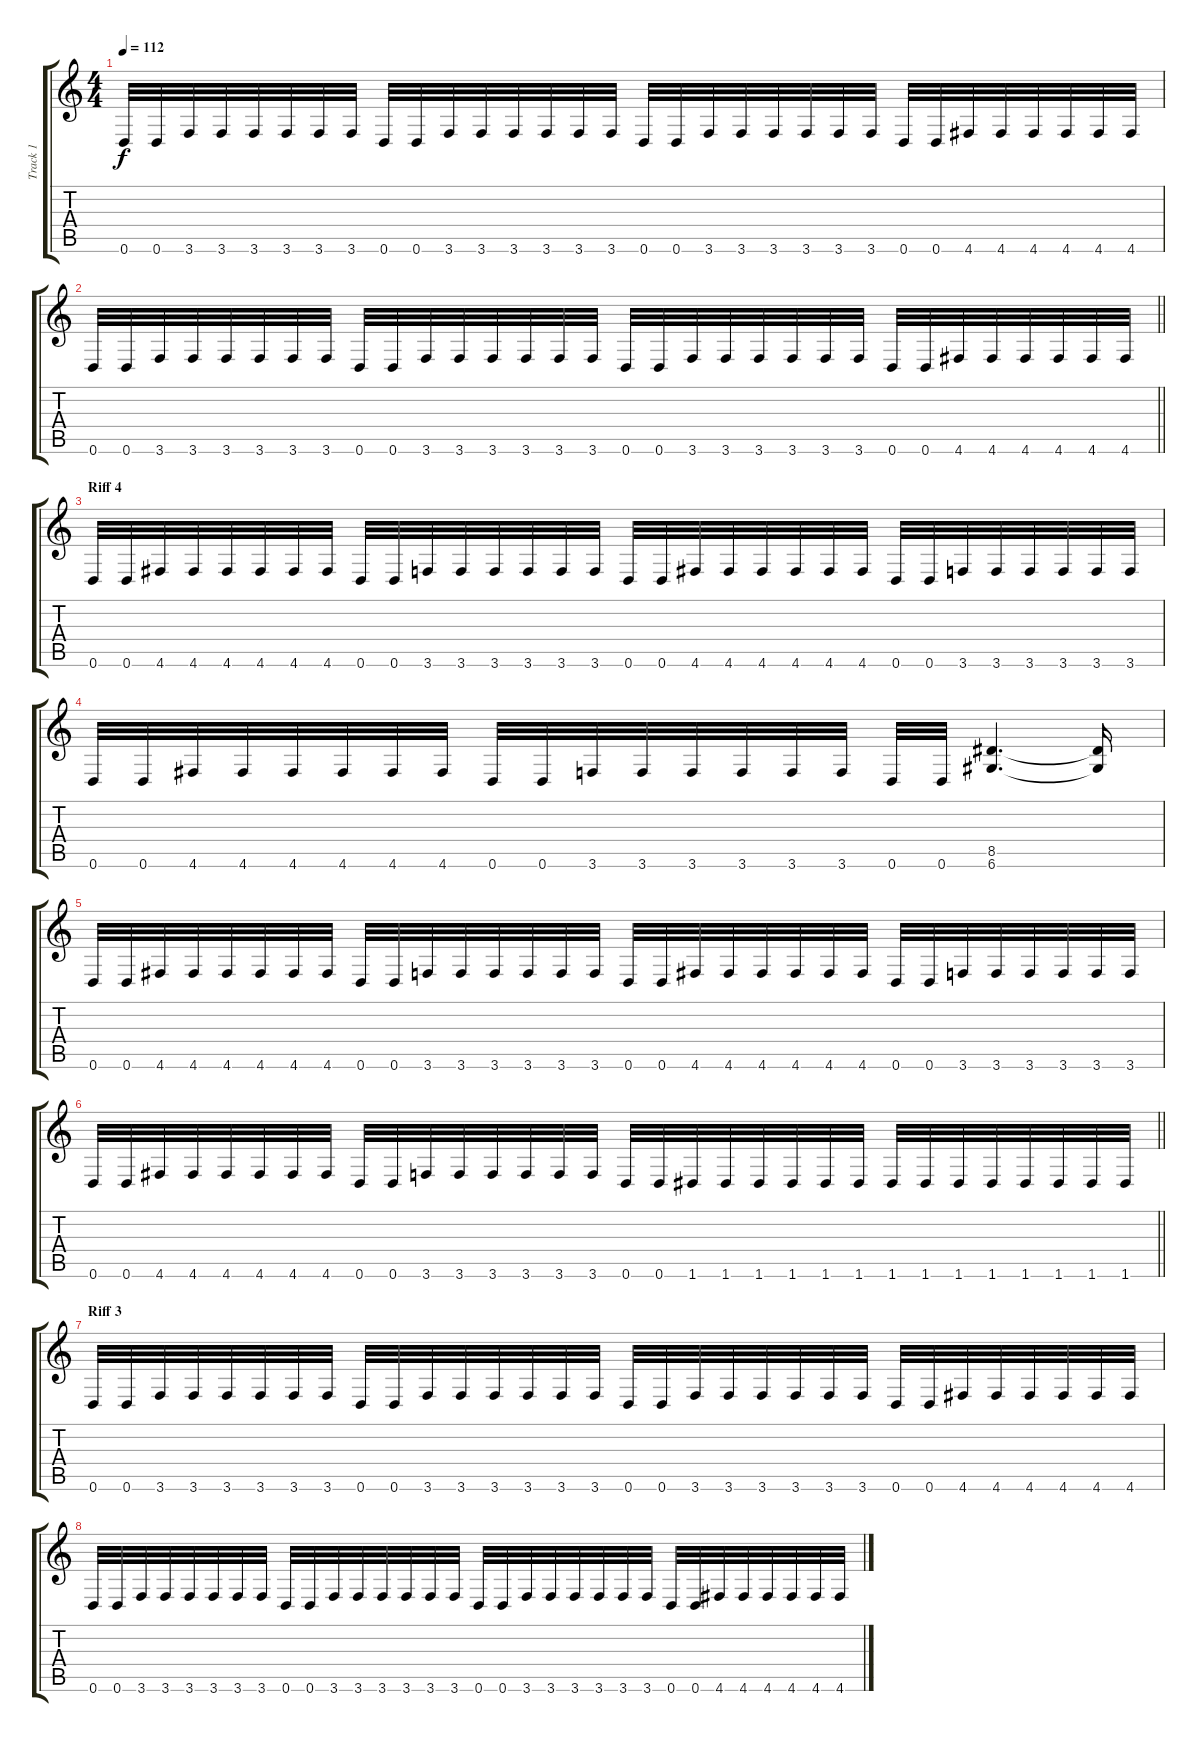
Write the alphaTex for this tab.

\track ("Track 1" "Track 1") {instrument distortionguitar}
\staff {score tabs}
\tuning (D4 A3 F3 C3 G2 D2) {hide}
\ts (4 4)
\tempo 112
\clef g2
\ks c
0.6.32{dy f} 0.6.32 3.6.32 3.6.32 3.6.32 3.6.32 3.6.32 3.6.32 0.6.32 0.6.32 3.6.32 3.6.32 3.6.32 3.6.32 3.6.32 3.6.32 0.6.32 0.6.32 3.6.32 3.6.32 3.6.32 3.6.32 3.6.32 3.6.32 0.6.32 0.6.32 4.6.32 4.6.32 4.6.32 4.6.32 4.6.32 4.6.32 |
\barLineRight lightlight
0.6.32 0.6.32 3.6.32 3.6.32 3.6.32 3.6.32 3.6.32 3.6.32 0.6.32 0.6.32 3.6.32 3.6.32 3.6.32 3.6.32 3.6.32 3.6.32 0.6.32 0.6.32 3.6.32 3.6.32 3.6.32 3.6.32 3.6.32 3.6.32 0.6.32 0.6.32 4.6.32 4.6.32 4.6.32 4.6.32 4.6.32 4.6.32 |
\section ("" "Riff 4")
0.6.32 0.6.32 4.6.32 4.6.32 4.6.32 4.6.32 4.6.32 4.6.32 0.6.32 0.6.32 3.6.32 3.6.32 3.6.32 3.6.32 3.6.32 3.6.32 0.6.32 0.6.32 4.6.32 4.6.32 4.6.32 4.6.32 4.6.32 4.6.32 0.6.32 0.6.32 3.6.32 3.6.32 3.6.32 3.6.32 3.6.32 3.6.32 |
0.6.32 0.6.32 4.6.32 4.6.32 4.6.32 4.6.32 4.6.32 4.6.32 0.6.32 0.6.32 3.6.32 3.6.32 3.6.32 3.6.32 3.6.32 3.6.32 0.6.32 0.6.32 (8.5 6.6).4{d} (8.5{t} 6.6{t}).16 |
0.6.32 0.6.32 4.6.32 4.6.32 4.6.32 4.6.32 4.6.32 4.6.32 0.6.32 0.6.32 3.6.32 3.6.32 3.6.32 3.6.32 3.6.32 3.6.32 0.6.32 0.6.32 4.6.32 4.6.32 4.6.32 4.6.32 4.6.32 4.6.32 0.6.32 0.6.32 3.6.32 3.6.32 3.6.32 3.6.32 3.6.32 3.6.32 |
\barLineRight lightlight
0.6.32 0.6.32 4.6.32 4.6.32 4.6.32 4.6.32 4.6.32 4.6.32 0.6.32 0.6.32 3.6.32 3.6.32 3.6.32 3.6.32 3.6.32 3.6.32 0.6.32 0.6.32 1.6.32 1.6.32 1.6.32 1.6.32 1.6.32 1.6.32 1.6.32 1.6.32 1.6.32 1.6.32 1.6.32 1.6.32 1.6.32 1.6.32 |
\section ("" "Riff 3")
0.6.32 0.6.32 3.6.32 3.6.32 3.6.32 3.6.32 3.6.32 3.6.32 0.6.32 0.6.32 3.6.32 3.6.32 3.6.32 3.6.32 3.6.32 3.6.32 0.6.32 0.6.32 3.6.32 3.6.32 3.6.32 3.6.32 3.6.32 3.6.32 0.6.32 0.6.32 4.6.32 4.6.32 4.6.32 4.6.32 4.6.32 4.6.32 |
0.6.32 0.6.32 3.6.32 3.6.32 3.6.32 3.6.32 3.6.32 3.6.32 0.6.32 0.6.32 3.6.32 3.6.32 3.6.32 3.6.32 3.6.32 3.6.32 0.6.32 0.6.32 3.6.32 3.6.32 3.6.32 3.6.32 3.6.32 3.6.32 0.6.32 0.6.32 4.6.32 4.6.32 4.6.32 4.6.32 4.6.32 4.6.32
